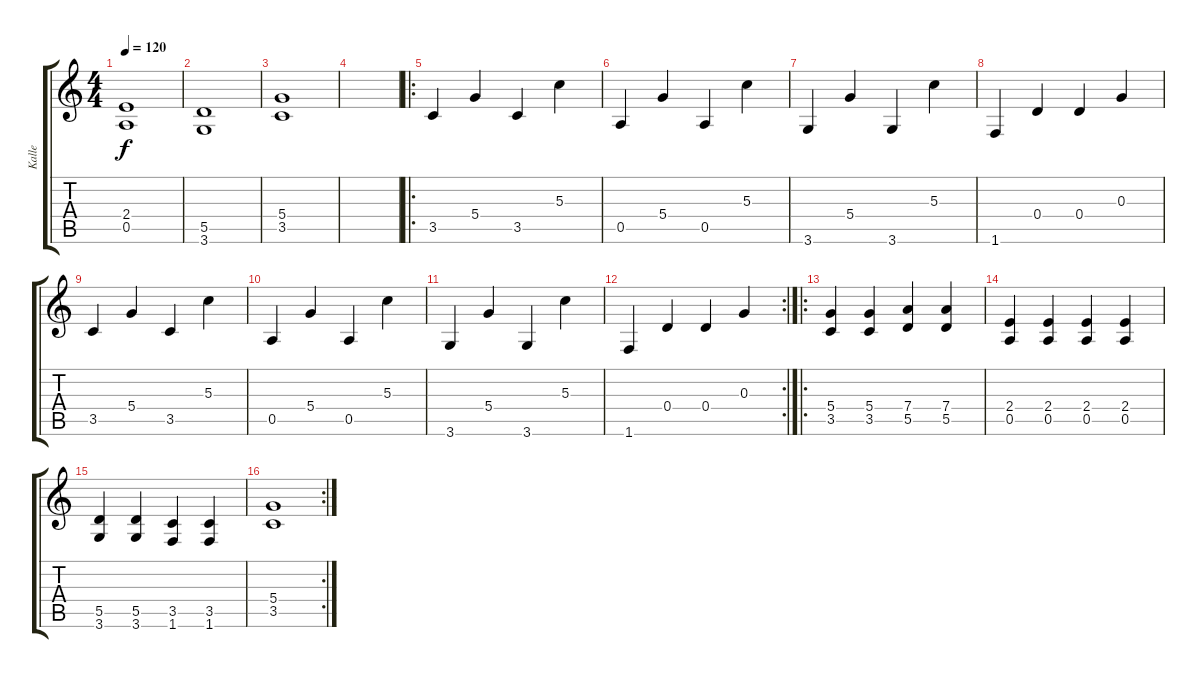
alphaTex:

\track ("Kalle" "Kalle") {instrument electricguitarclean}
\staff {score tabs}
\tuning (E4 B3 G3 D3 A2 E2) {hide}
\ts (4 4)
\tempo 120
\clef g2
\ks c
(2.4 0.5).1{dy f} |
(5.5 3.6).1 |
(5.4 3.5).1 |
|
\ro
3.5.4{instrument electricguitarclean} 5.4.4 3.5.4 5.3.4 |
0.5.4 5.4.4 0.5.4 5.3.4 |
3.6.4 5.4.4 3.6.4 5.3.4 |
1.6.4 0.4.4 0.4.4 0.3.4 |
3.5.4 5.4.4 3.5.4 5.3.4 |
0.5.4 5.4.4 0.5.4 5.3.4 |
3.6.4 5.4.4 3.6.4 5.3.4 |
\rc 2
1.6.4 0.4.4 0.4.4 0.3.4 |
\ro
(5.4 3.5).4{instrument distortionguitar} (5.4 3.5).4 (7.4 5.5).4 (7.4 5.5).4 |
(2.4 0.5).4 (2.4 0.5).4 (2.4 0.5).4 (2.4 0.5).4 |
(5.5 3.6).4 (5.5 3.6).4 (3.5 1.6).4 (3.5 1.6).4 |
\rc 2
(5.4 3.5).1
